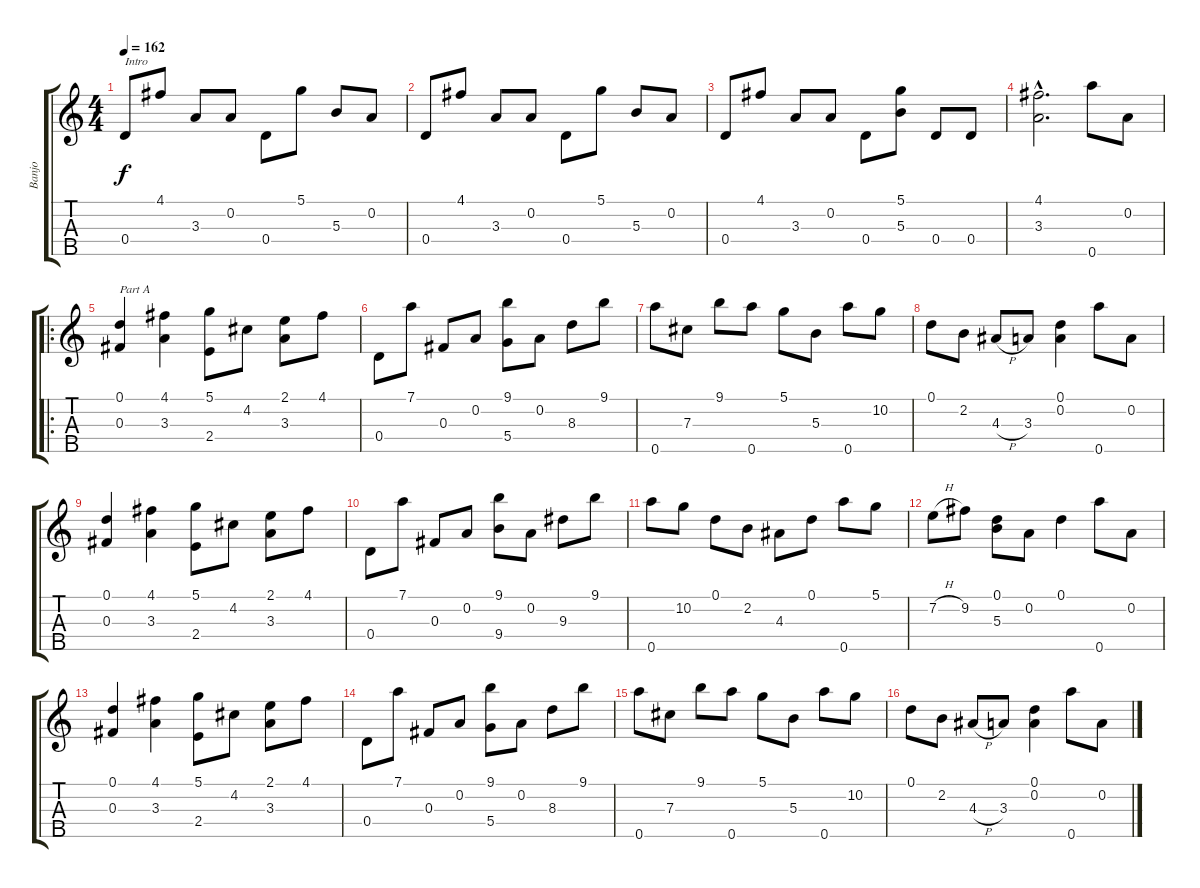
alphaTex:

\track ("Banjo" "Banjo") {instrument banjo}
\staff {score tabs}
\tuning (D4 A3 Gb3 D3 A4) {hide}
\displaytranspose 12
\ts (4 4)
\tempo 162
\clef g2
\ks c
0.4.8{txt "Intro" dy f instrument banjo} 4.1.8 3.3.8 0.2.8 0.4.8 5.1.8 5.3.8 0.2.8 |
0.4.8 4.1.8 3.3.8 0.2.8 0.4.8 5.1.8 5.3.8 0.2.8 |
0.4.8 4.1.8 3.3.8 0.2.8 0.4.8 (5.1 5.3).8 0.4.8 0.4.8 |
(4.1{hac} 3.3{hac}).2{d} 0.5.8 0.2.8 |
\ro
(0.1 0.3).4{txt "Part A"} (4.1 3.3).4 (5.1 2.4).8 4.2.8 (2.1 3.3).8 4.1.8 |
0.4.8 7.1.8 0.3.8 0.2.8 (9.1 5.4).8 0.2.8 8.3.8 9.1.8 |
0.5.8 7.3.8 9.1.8 0.5.8 5.1.8 5.3.8 0.5.8 10.2.8 |
0.1.8 2.2.8 4.3{h}.8 3.3.8 (0.1 0.2).4 0.5.8 0.2.8 |
(0.1 0.3).4 (4.1 3.3).4 (5.1 2.4).8 4.2.8 (2.1 3.3).8 4.1.8 |
0.4.8 7.1.8 0.3.8 0.2.8 (9.1 9.4).8 0.2.8 9.3.8 9.1.8 |
0.5.8 10.2.8 0.1.8 2.2.8 4.3.8 0.1.8 0.5.8 5.1.8 |
7.2{h}.8 9.2.8 (0.1 5.3).8 0.2.8 0.1.4 0.5.8 0.2.8 |
(0.1 0.3).4 (4.1 3.3).4 (5.1 2.4).8 4.2.8 (2.1 3.3).8 4.1.8 |
0.4.8 7.1.8 0.3.8 0.2.8 (9.1 5.4).8 0.2.8 8.3.8 9.1.8 |
0.5.8 7.3.8 9.1.8 0.5.8 5.1.8 5.3.8 0.5.8 10.2.8 |
0.1.8 2.2.8 4.3{h}.8 3.3.8 (0.1 0.2).4 0.5.8 0.2.8
